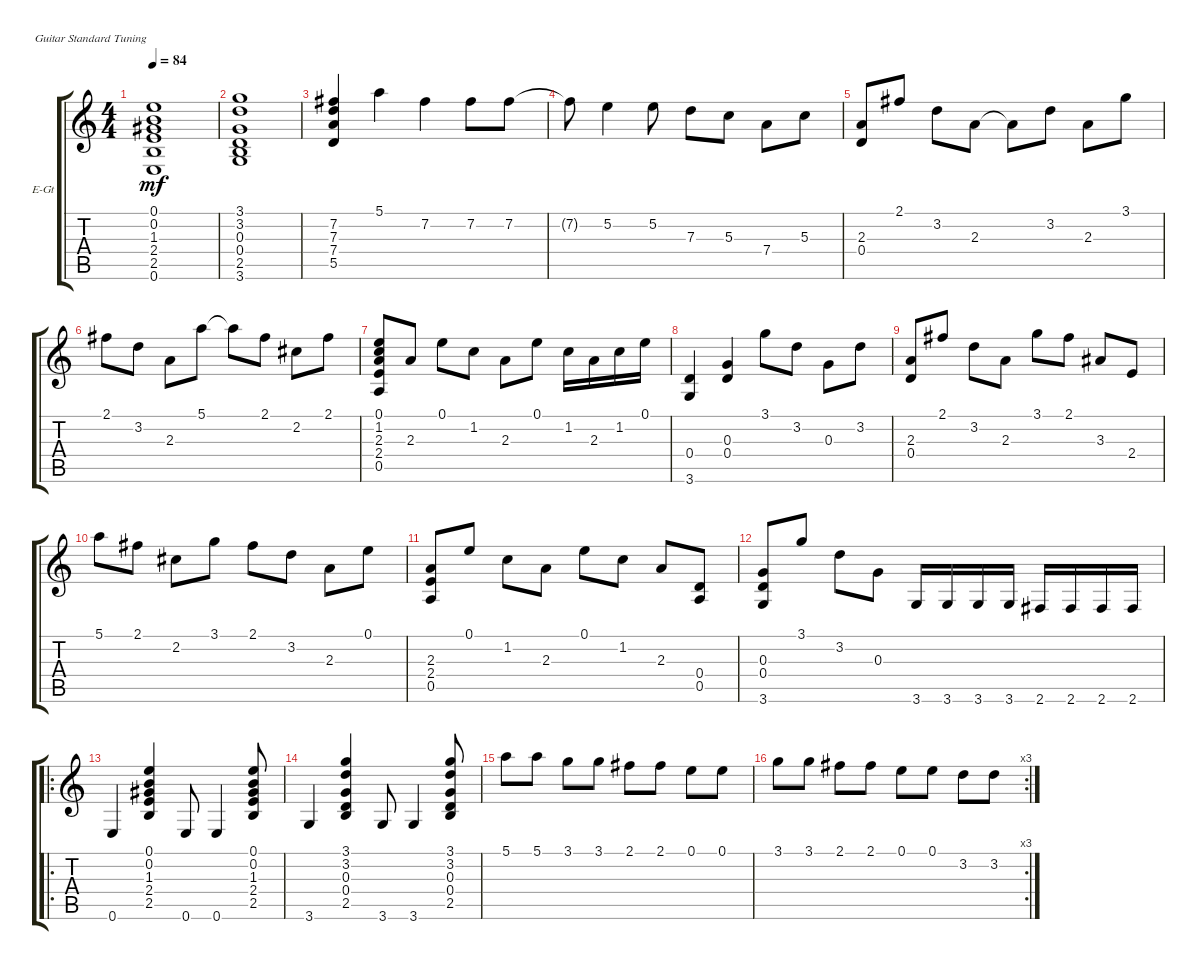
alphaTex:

\defaultSystemsLayout 4
\bracketExtendMode groupsimilarinstruments
\firstSystemTrackNameOrientation horizontal
\otherSystemsTrackNameOrientation horizontal
\track ("Electric Guitar" "E-Gt") {instrument electricguitarclean}
\staff {score tabs}
\tuning (E4 B3 G3 D3 A2 E2)
\ts (4 4)
\tempo 84
\clef g2
\ks c
(0.6 2.5 2.4 1.3 0.2 0.1).1{dy mf} |
(3.6 2.5 0.4 0.3 3.2 3.1).1 |
(7.2 7.3 7.4 5.5).4 5.1.4 7.2.4 7.2.8 7.2.8 |
7.2{t}.8 5.2.4 5.2.8 7.3.8 5.3.8 7.4.8 5.3.8 |
(0.4 2.3).8 2.1.8 3.2.8 2.3.8 2.3{t}.8 3.2.8 2.3.8 3.1.8 |
2.1.8 3.2.8 2.3.8 5.1.8 5.1{t}.8 2.1.8 2.2.8 2.1.8 |
(0.5 2.4 2.3 1.2 0.1).8 2.3.8 0.1.8 1.2.8 2.3.8 0.1.8 1.2.16 2.3.16 1.2.16 0.1.16 |
(3.6 0.4).4 (0.4 0.3).4 3.1.8 3.2.8 0.3.8 3.2.8 |
(0.4 2.3).8 2.1.8 3.2.8 2.3.8 3.1.8 2.1.8 3.3.8 2.4.8 |
5.1.8 2.1.8 2.2.8 3.1.8 2.1.8 3.2.8 2.3.8 0.1.8 |
(0.5 2.4 2.3).8 0.1.8 1.2.8 2.3.8 0.1.8 1.2.8 2.3.8 (0.4 0.5).8 |
(3.6 0.4 0.3).8 3.1.8 3.2.8 0.3.8 3.6.16 3.6.16 3.6.16 3.6.16 2.6.16 2.6.16 2.6.16 2.6.16 |
\ro
0.6.4 (2.5 2.4 1.3 0.2 0.1).4 0.6.8 0.6.4 (2.5 2.4 1.3 0.2 0.1).8 |
3.6.4 (2.5 0.4 0.3 3.2 3.1).4 3.6.8 3.6.4 (2.5 0.4 0.3 3.2 3.1).8 |
5.1.8 5.1.8 3.1.8 3.1.8 2.1.8 2.1.8 0.1.8 0.1.8 |
\rc 3
3.1.8 3.1.8 2.1.8 2.1.8 0.1.8 0.1.8 3.2.8 3.2.8
